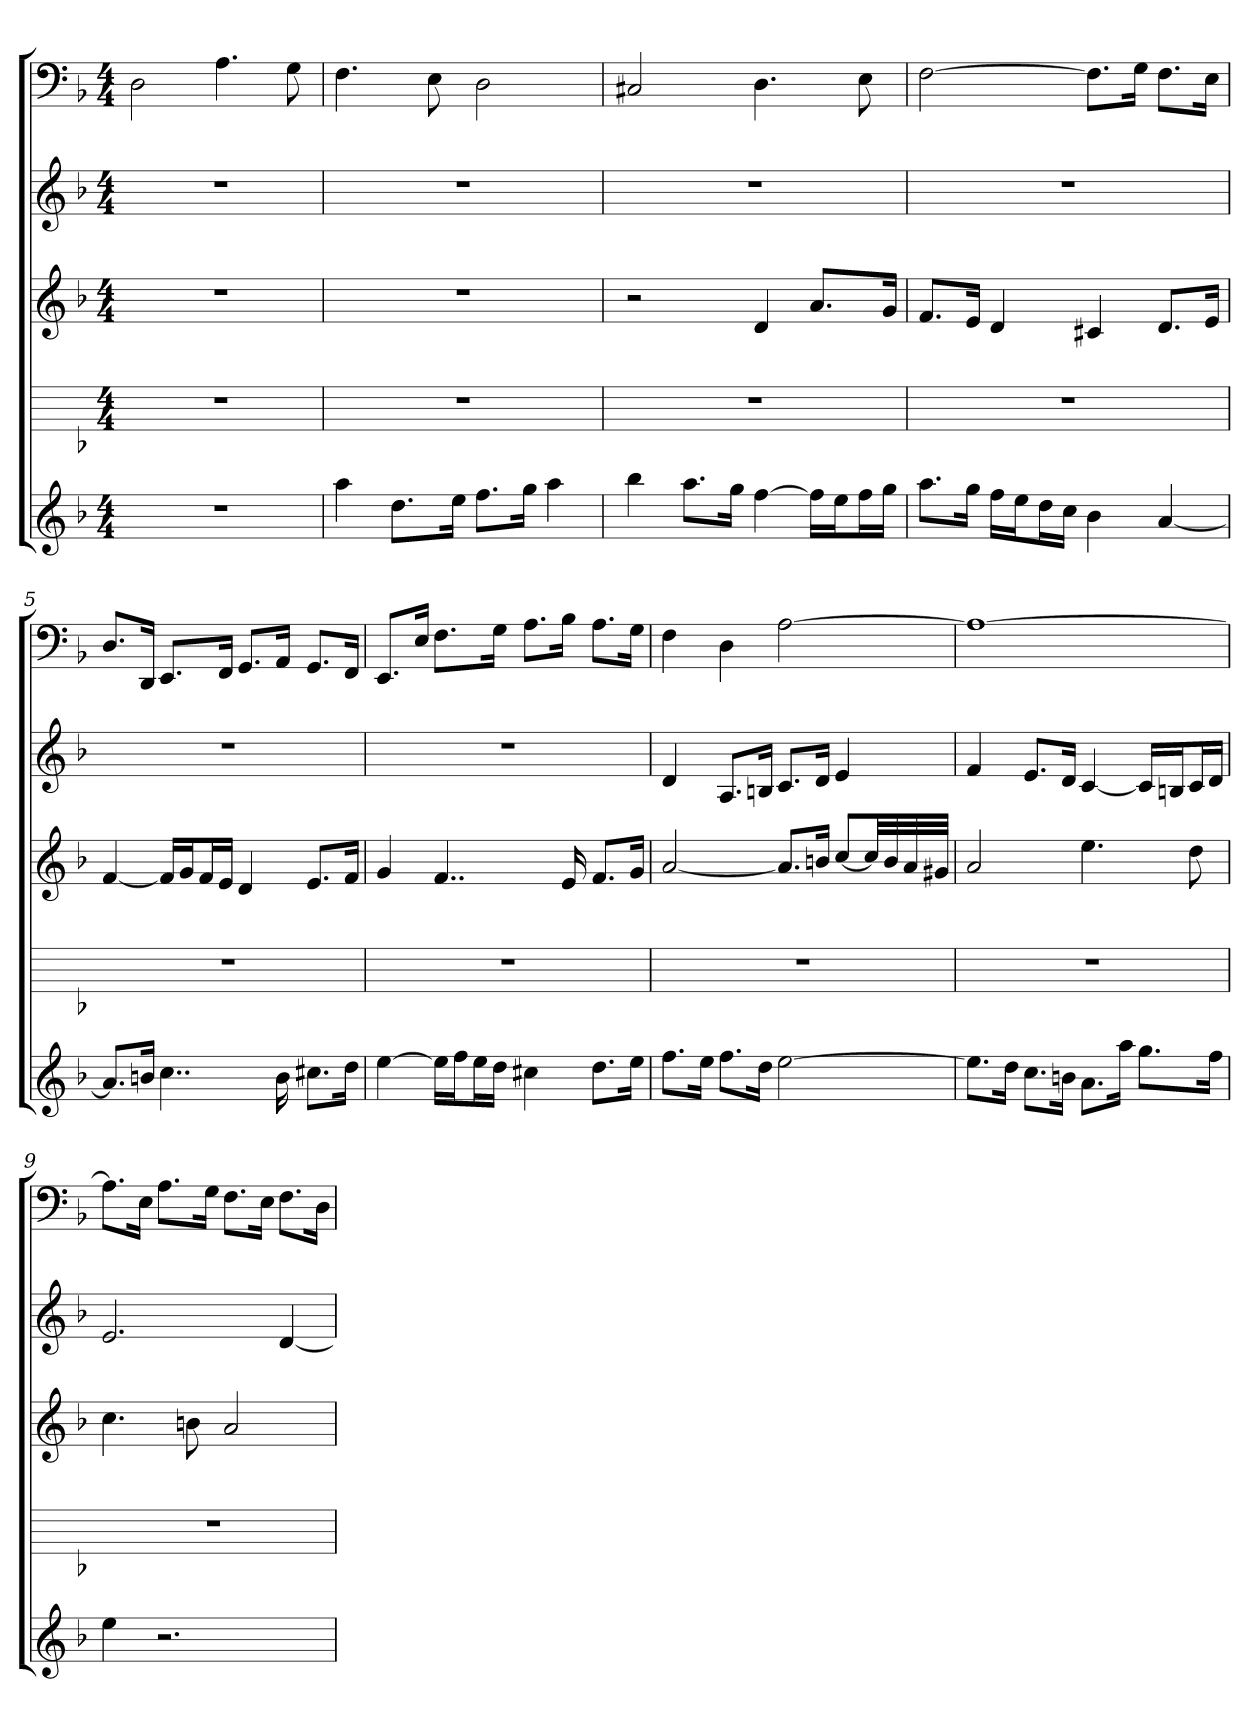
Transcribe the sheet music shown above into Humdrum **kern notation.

**kern	**kern	**kern	**kern	**kern
*part5	*part4	*part3	*part2	*part1
*staff5	*staff4	*staff3	*staff2	*staff1
*k[b-]	*k[b-]	*k[b-]	*k[b-]	*k[b-]
*d:	*d:	*d:	*d:	*d:
*M4/4	*M4/4	*M4/4	*M4/4	*M4/4
=1	=1	=1	=1	=1
1r	1r	1r	1r	2D
.	.	.	.	4.A
.	.	.	.	8G
=2	=2	=2	=2	=2
4aa	1r	1r	1r	4.F
8.ddL	.	.	.	.
.	.	.	.	8E
16eeJk	.	.	.	.
8.ffL	.	.	.	2D
16ggJk	.	.	.	.
4aa	.	.	.	.
=3	=3	=3	=3	=3
4bb-	1r	2r	1r	2C#X
8.aaL	.	.	.	.
16ggJk	.	.	.	.
[4ff	.	4d	.	4.D
16ffLL]	.	8.aL	.	.
16eeJ	.	.	.	.
16ffL	.	.	.	8E
16ggJJ	.	16gJk	.	.
=4	=4	=4	=4	=4
8.aaL	1r	8.fL	1r	[2F
16ggJk	.	16eJk	.	.
16ffLL	.	4d	.	.
16eeJ	.	.	.	.
16ddL	.	.	.	.
16ccJJ	.	.	.	.
4b-	.	4c#X	.	8.FL]
.	.	.	.	16GJk
[4a	.	8.dL	.	8.FL
.	.	16eJk	.	16EJk
=5	=5	=5	=5	=5
8.aL]	1r	[4f	1r	8.DL
16bnJk	.	.	.	16DDJk
4..cc	.	16fLL]	.	8.EEL
.	.	16gJ	.	.
.	.	16fL	.	.
.	.	16eJJ	.	16FFJk
.	.	4d	.	8.GGL
16b	.	.	.	16AAJk
8.cc#XL	.	8.eL	.	8.GGL
16ddJk	.	16fJk	.	16FFJk
=6	=6	=6	=6	=6
[4ee	1r	4g	1r	8.EEL
.	.	.	.	16EJk
16eeLL]	.	4..f	.	8.FL
16ffJ	.	.	.	.
16eeL	.	.	.	.
16ddJJ	.	.	.	16GJk
4cc#X	.	.	.	8.AL
.	.	16e	.	16B-Jk
8.ddL	.	8.fL	.	8.AL
16eeJk	.	16gJk	.	16GJk
=7	=7	=7	=7	=7
8.ffL	1r	[2a	4d	4F
16eeJk	.	.	.	.
8.ffL	.	.	8.AL	4D
16ddJk	.	.	16BnJk	.
[2ee	.	8.aL]	8.cL	[2A
.	.	16bnJk	16dJk	.
.	.	[8ccL	4e	.
.	.	32ccLL]	.	.
.	.	32b	.	.
.	.	32a	.	.
.	.	32g#XJJJ	.	.
=8	=8	=8	=8	=8
8.eeL]	1r	2a	4f	1A_
16ddJk	.	.	.	.
8.ccL	.	.	8.eL	.
16bnJk	.	.	16dJk	.
8.aL	.	4.ee	[4c	.
16aaJk	.	.	.	.
8.ggL	.	.	16cLL]	.
.	.	.	16BnJ	.
.	.	8dd	16cL	.
16ffJk	.	.	16dJJ	.
=9	=9	=9	=9	=9
4ee	1r	4.cc	2.e	8.AL]
.	.	.	.	16EJk
2.r	.	.	.	8.AL
.	.	8bn	.	.
.	.	.	.	16GJk
.	.	2a	.	8.FL
.	.	.	.	16EJk
.	.	.	[4d	8.FL
.	.	.	.	16DJk
=	=	=	=	=
*-	*-	*-	*-	*-
